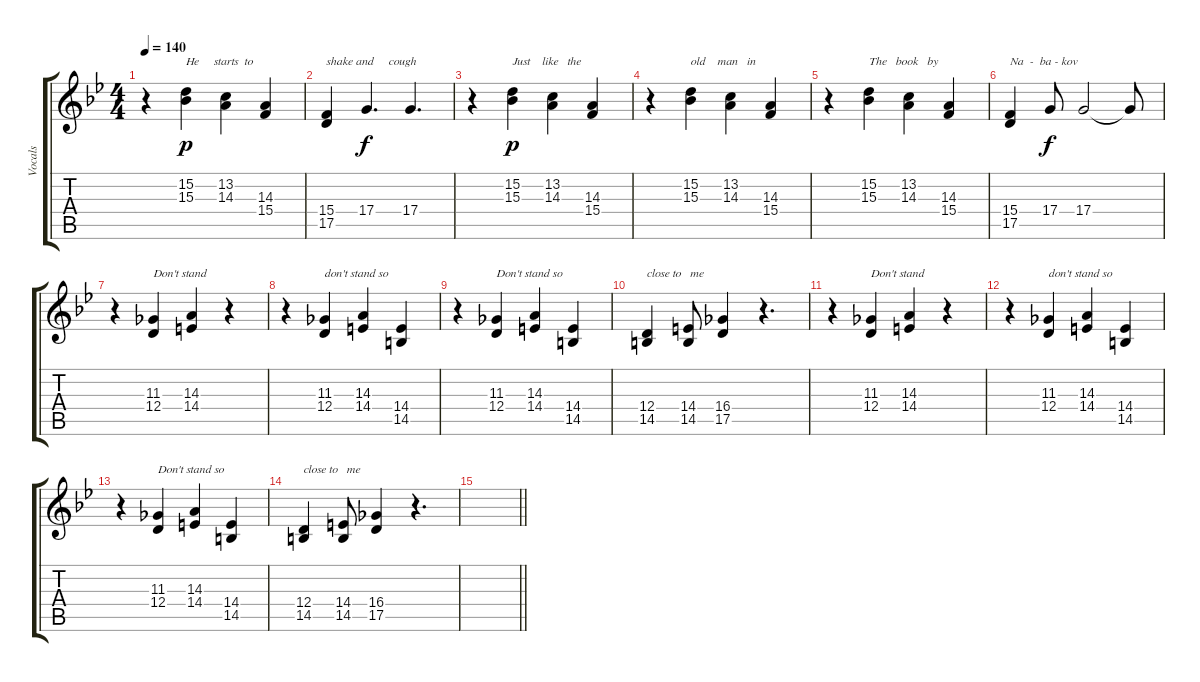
\track ("Vocals" "Vocals") {instrument lead6voice}
\staff {score tabs}
\tuning (E4 B3 G3 D3 A2 E2) {hide}
\ts (4 4)
\tempo 140
\clef g2
\ks bb
r.4{dy p} (15.2 15.3).4{txt "He     starts  to"} (13.2 14.3).4 (14.3 15.4).4 |
(15.4 17.5).4{txt "shake and     cough"} 17.4.4{d dy f} 17.4.4{d} |
r.4 (15.2 15.3).4{txt "Just    like   the" dy p} (13.2 14.3).4 (14.3 15.4).4 |
r.4 (15.2 15.3).4{txt "old    man   in"} (13.2 14.3).4 (14.3 15.4).4 |
r.4 (15.2 15.3).4{txt "The   book   by"} (13.2 14.3).4 (14.3 15.4).4 |
(15.4 17.5).4{txt "Na  -  ba - kov"} 17.4.8{dy f} 17.4.2 17.4{t}.8 |
r.4 (11.3 12.4).4{txt "Don't stand"} (14.3 14.4).4 r.4 |
r.4 (11.3 12.4).4{txt "don't stand so"} (14.3 14.4).4 (14.4 14.5).4 |
r.4 (11.3 12.4).4{txt "Don't stand so"} (14.3 14.4).4 (14.4 14.5).4 |
(12.4 14.5).4{txt "close to   me"} (14.4 14.5).8 (16.4 17.5).4 r.4{d} |
r.4 (11.3 12.4).4{txt "Don't stand"} (14.3 14.4).4 r.4 |
r.4 (11.3 12.4).4{txt "don't stand so"} (14.3 14.4).4 (14.4 14.5).4 |
r.4 (11.3 12.4).4{txt "Don't stand so"} (14.3 14.4).4 (14.4 14.5).4 |
(12.4 14.5).4{txt "close to   me"} (14.4 14.5).8 (16.4 17.5).4 r.4{d} |
\barLineRight lightlight
